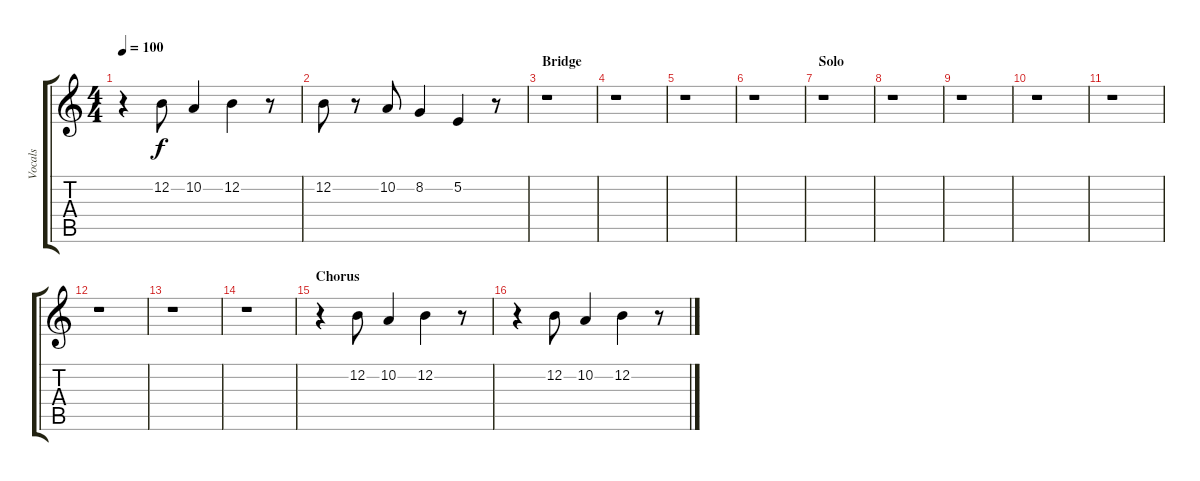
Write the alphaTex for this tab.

\track ("Vocals" "Vocals") {instrument lead8bassandlead}
\staff {score tabs}
\tuning (E4 B3 G3 D3 A2 E2) {hide}
\ts (4 4)
\tempo 100
\clef g2
\ks c
r.4{dy f} 12.2.8 10.2.4 12.2.4 r.8 |
12.2.8 r.8 10.2.8 8.2.4 5.2.4 r.8 |
\section ("" "Bridge")
r.1 |
r.1 |
r.1 |
r.1 |
\section ("" "Solo")
r.1 |
r.1 |
r.1 |
r.1 |
r.1 |
r.1 |
r.1 |
r.1 |
\section ("" "Chorus")
r.4 12.2.8 10.2.4 12.2.4 r.8 |
r.4 12.2.8 10.2.4 12.2.4 r.8
